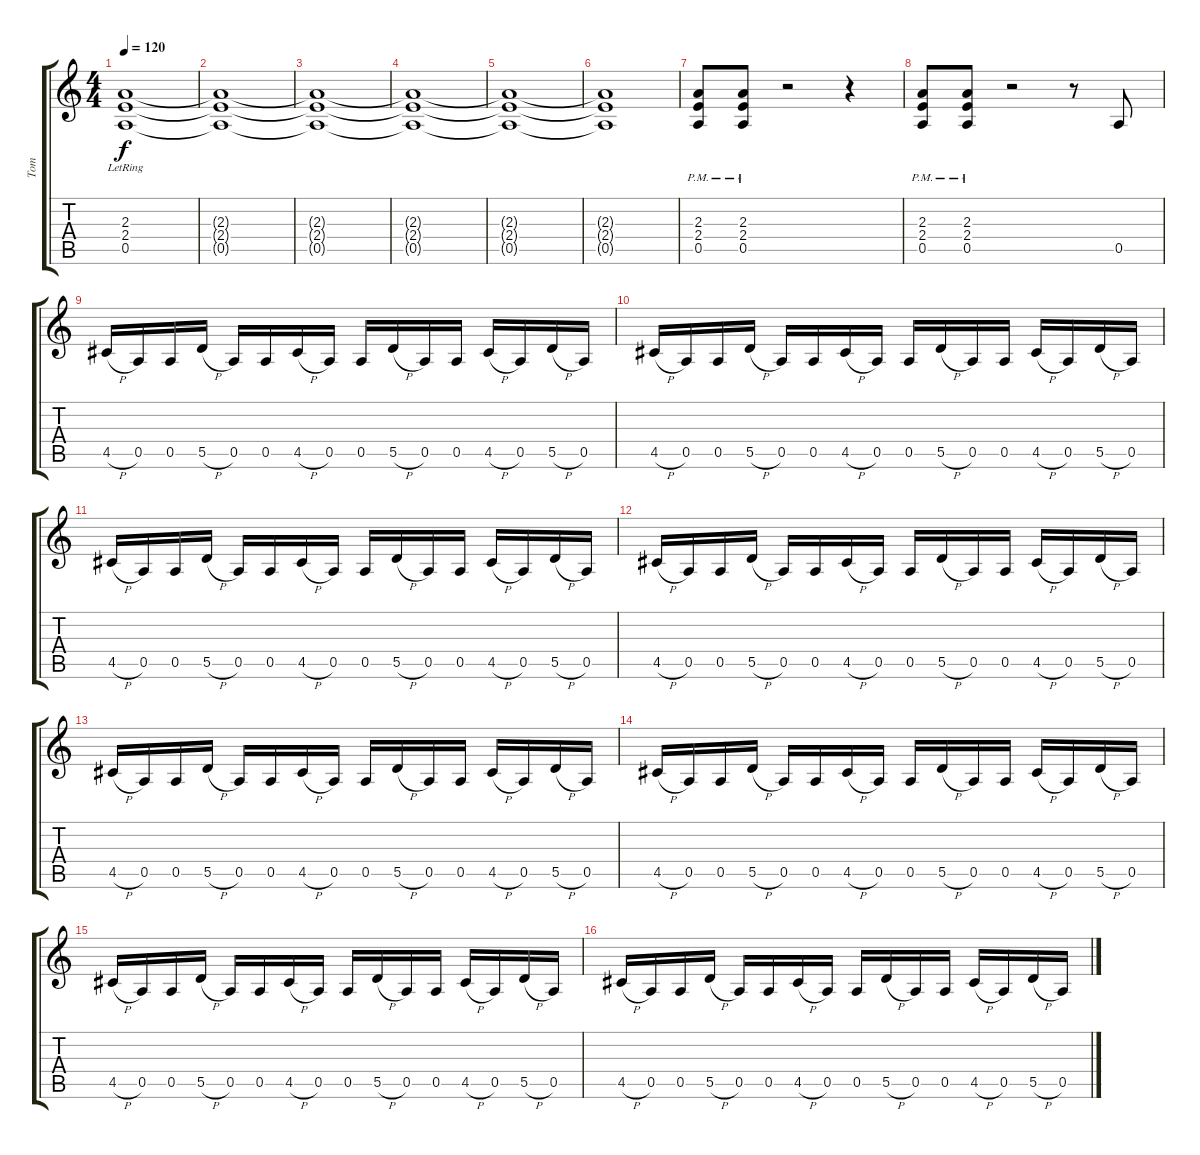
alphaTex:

\track ("Tom" "Tom") {instrument overdrivenguitar}
\staff {score tabs}
\tuning (E4 B3 G3 D3 A2 E2) {hide}
\ts (4 4)
\tempo 120
\clef g2
\ks c
(2.3{lr} 2.4{lr} 0.5{lr}).1{dy f} |
(2.3{t} 2.4{t} 0.5{t}).1 |
(2.3{t} 2.4{t} 0.5{t}).1 |
(2.3{t} 2.4{t} 0.5{t}).1 |
(2.3{t} 2.4{t} 0.5{t}).1 |
(2.3{t} 2.4{t} 0.5{t}).1 |
(2.3{pm} 2.4{pm} 0.5{pm}).8 (2.3{pm} 2.4{pm} 0.5{pm}).8 r.2 r.4 |
(2.3{pm} 2.4{pm} 0.5{pm}).8 (2.3{pm} 2.4{pm} 0.5{pm}).8 r.2 r.8 0.5.8 |
4.5{h}.16 0.5.16 0.5.16 5.5{h}.16 0.5.16 0.5.16 4.5{h}.16 0.5.16 0.5.16 5.5{h}.16 0.5.16 0.5.16 4.5{h}.16 0.5.16 5.5{h}.16 0.5.16 |
4.5{h}.16 0.5.16 0.5.16 5.5{h}.16 0.5.16 0.5.16 4.5{h}.16 0.5.16 0.5.16 5.5{h}.16 0.5.16 0.5.16 4.5{h}.16 0.5.16 5.5{h}.16 0.5.16 |
4.5{h}.16 0.5.16 0.5.16 5.5{h}.16 0.5.16 0.5.16 4.5{h}.16 0.5.16 0.5.16 5.5{h}.16 0.5.16 0.5.16 4.5{h}.16 0.5.16 5.5{h}.16 0.5.16 |
4.5{h}.16 0.5.16 0.5.16 5.5{h}.16 0.5.16 0.5.16 4.5{h}.16 0.5.16 0.5.16 5.5{h}.16 0.5.16 0.5.16 4.5{h}.16 0.5.16 5.5{h}.16 0.5.16 |
4.5{h}.16 0.5.16 0.5.16 5.5{h}.16 0.5.16 0.5.16 4.5{h}.16 0.5.16 0.5.16 5.5{h}.16 0.5.16 0.5.16 4.5{h}.16 0.5.16 5.5{h}.16 0.5.16 |
4.5{h}.16 0.5.16 0.5.16 5.5{h}.16 0.5.16 0.5.16 4.5{h}.16 0.5.16 0.5.16 5.5{h}.16 0.5.16 0.5.16 4.5{h}.16 0.5.16 5.5{h}.16 0.5.16 |
4.5{h}.16 0.5.16 0.5.16 5.5{h}.16 0.5.16 0.5.16 4.5{h}.16 0.5.16 0.5.16 5.5{h}.16 0.5.16 0.5.16 4.5{h}.16 0.5.16 5.5{h}.16 0.5.16 |
4.5{h}.16 0.5.16 0.5.16 5.5{h}.16 0.5.16 0.5.16 4.5{h}.16 0.5.16 0.5.16 5.5{h}.16 0.5.16 0.5.16 4.5{h}.16 0.5.16 5.5{h}.16 0.5.16
